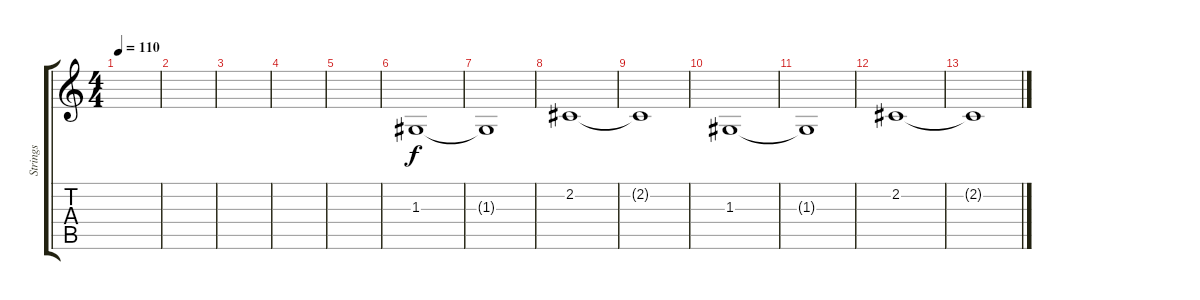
\track ("Strings" "Strings") {instrument stringensemble1}
\staff {score tabs}
\tuning (E4 B3 G3 D3 A2 E2) {hide}
\ts (4 4)
\tempo 110
\clef g2
\ks c
|
|
|
|
|
1.3.1 |
1.3{t}.1 |
2.2.1 |
2.2{t}.1 |
1.3.1 |
1.3{t}.1 |
2.2.1 |
2.2{t}.1
